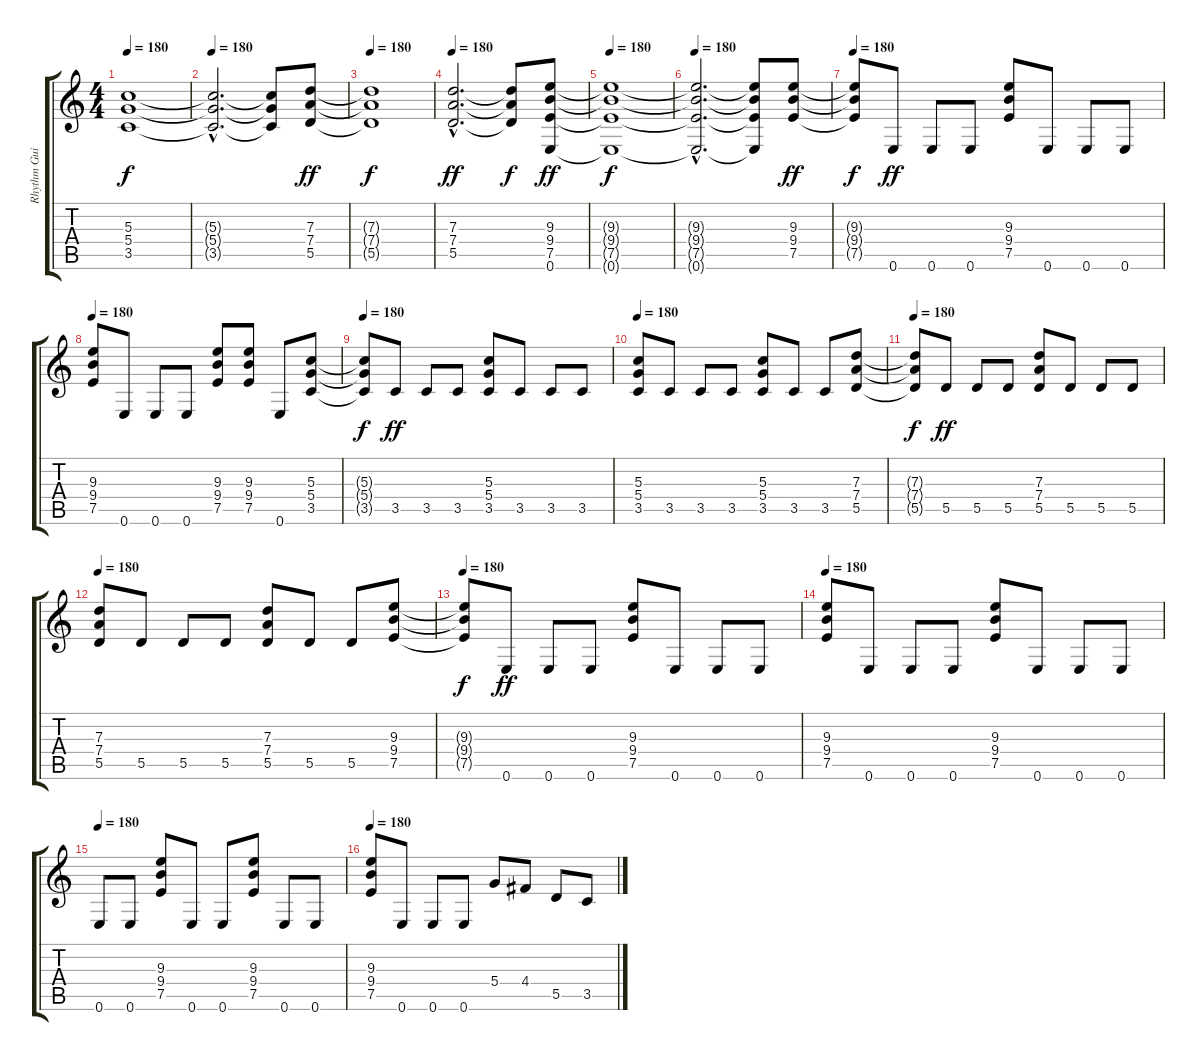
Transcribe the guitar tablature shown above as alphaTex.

\track ("Rhythm Guitar" "Rhythm Gui") {instrument overdrivenguitar}
\staff {score tabs}
\tuning (E4 B3 G3 D3 A2 E2) {hide}
\ts (4 4)
\tempo 180
\clef g2
\ks c
(5.3{t} 5.4{t} 3.5{t}).1{dy f} |
\tempo 180
(5.3{hac t} 5.4{hac t} 3.5{hac t}).2{d} (5.3{t} 5.4{t} 3.5{t}).8 (7.3 7.4 5.5).8{dy ff} |
\tempo 180
(7.3{t} 7.4{t} 5.5{t}).1{dy f} |
\tempo 180
(7.3{hac} 7.4{hac} 5.5{hac}).2{d dy ff} (7.3{t} 7.4{t} 5.5{t}).8{dy f} (9.3 9.4 7.5 0.6).8{dy ff} |
\tempo 180
(9.3{t} 9.4{t} 7.5{t} 0.6{t}).1{dy f} |
\tempo 180
(9.3{hac t} 9.4{hac t} 7.5{hac t} 0.6{hac t}).2{d} (9.3{t} 9.4{t} 7.5{t} 0.6{t}).8 (9.3 9.4 7.5).8{dy ff} |
\tempo 180
(9.3{t} 9.4{t} 7.5{t}).8{dy f} 0.6.8{dy ff} 0.6.8 0.6.8 (9.3 9.4 7.5).8 0.6.8 0.6.8 0.6.8 |
\tempo 180
(9.3 9.4 7.5).8 0.6.8 0.6.8 0.6.8 (9.3 9.4 7.5).8 (9.3 9.4 7.5).8 0.6.8 (5.3 5.4 3.5).8 |
\tempo 180
(5.3{t} 5.4{t} 3.5{t}).8{dy f} 3.5.8{dy ff} 3.5.8 3.5.8 (5.3 5.4 3.5).8 3.5.8 3.5.8 3.5.8 |
\tempo 180
(5.3 5.4 3.5).8 3.5.8 3.5.8 3.5.8 (5.3 5.4 3.5).8 3.5.8 3.5.8 (7.3 7.4 5.5).8 |
\tempo 180
(7.3{t} 7.4{t} 5.5{t}).8{dy f} 5.5.8{dy ff} 5.5.8 5.5.8 (7.3 7.4 5.5).8 5.5.8 5.5.8 5.5.8 |
\tempo 180
(7.3 7.4 5.5).8 5.5.8 5.5.8 5.5.8 (7.3 7.4 5.5).8 5.5.8 5.5.8 (9.3 9.4 7.5).8 |
\tempo 180
(9.3{t} 9.4{t} 7.5{t}).8{dy f} 0.6.8{dy ff} 0.6.8 0.6.8 (9.3 9.4 7.5).8 0.6.8 0.6.8 0.6.8 |
\tempo 180
(9.3 9.4 7.5).8 0.6.8 0.6.8 0.6.8 (9.3 9.4 7.5).8 0.6.8 0.6.8 0.6.8 |
\tempo 180
0.6.8 0.6.8 (9.3 9.4 7.5).8 0.6.8 0.6.8 (9.3 9.4 7.5).8 0.6.8 0.6.8 |
\tempo 180
(9.3 9.4 7.5).8 0.6.8 0.6.8 0.6.8 5.4.8 4.4.8 5.5.8 3.5.8
